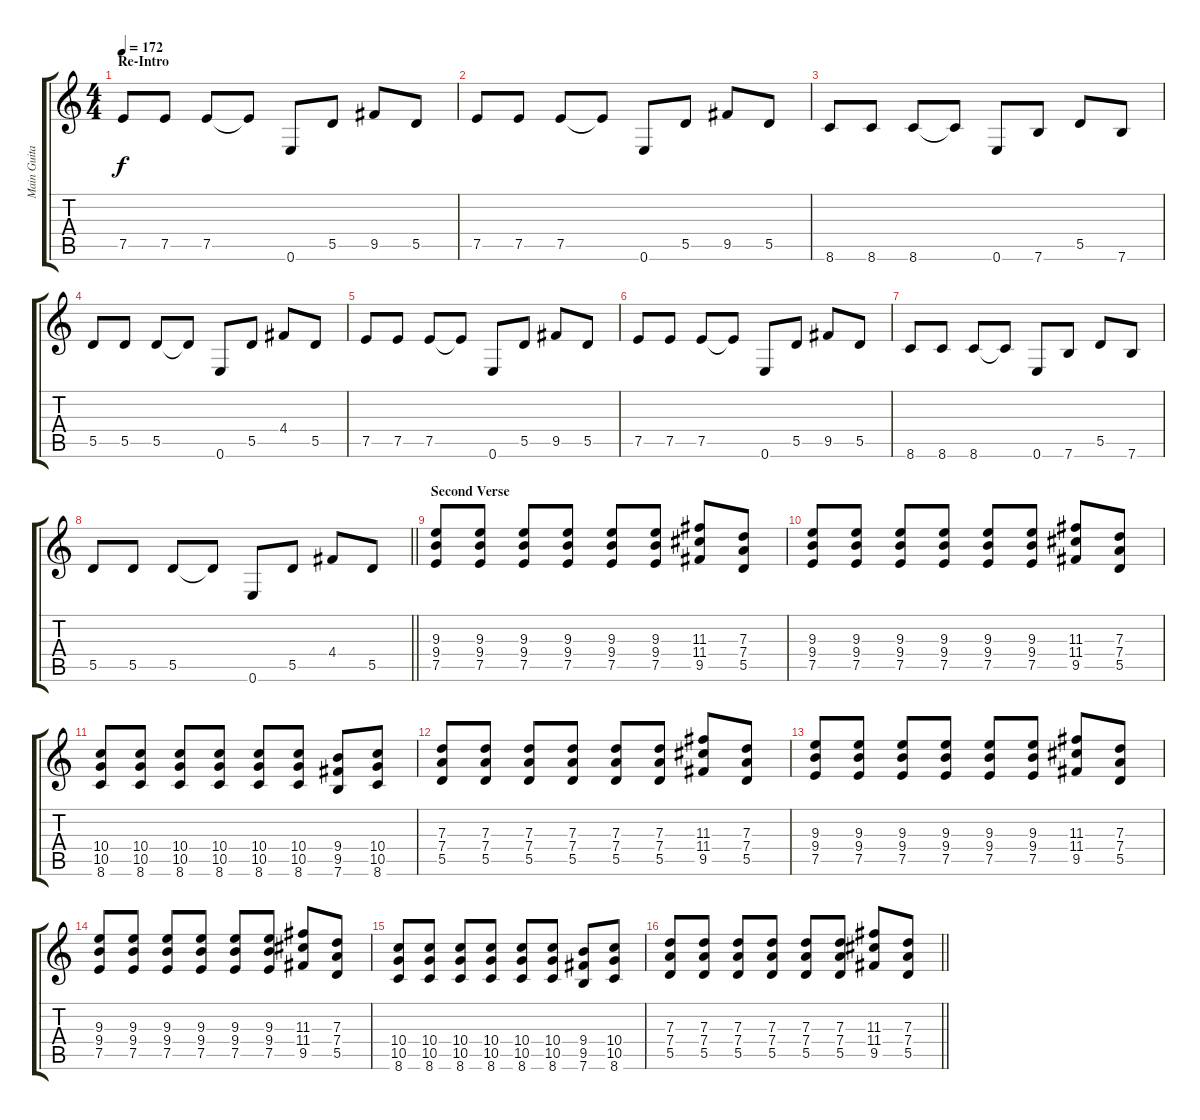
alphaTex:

\track ("Main Guitar" "Main Guita") {instrument overdrivenguitar}
\staff {score tabs}
\tuning (E4 B3 G3 D3 A2 E2) {hide}
\ts (4 4)
\section ("" "Re-Intro")
\tempo 172
\clef g2
\ks c
7.5.8{dy f} 7.5.8 7.5.8 7.5{t}.8 0.6.8 5.5.8 9.5.8 5.5.8 |
7.5.8 7.5.8 7.5.8 7.5{t}.8 0.6.8 5.5.8 9.5.8 5.5.8 |
8.6.8 8.6.8 8.6.8 8.6{t}.8 0.6.8 7.6.8 5.5.8 7.6.8 |
5.5.8 5.5.8 5.5.8 5.5{t}.8 0.6.8 5.5.8 4.4.8 5.5.8 |
7.5.8 7.5.8 7.5.8 7.5{t}.8 0.6.8 5.5.8 9.5.8 5.5.8 |
7.5.8 7.5.8 7.5.8 7.5{t}.8 0.6.8 5.5.8 9.5.8 5.5.8 |
8.6.8 8.6.8 8.6.8 8.6{t}.8 0.6.8 7.6.8 5.5.8 7.6.8 |
\barLineRight lightlight
5.5.8 5.5.8 5.5.8 5.5{t}.8 0.6.8 5.5.8 4.4.8 5.5.8 |
\section ("" "Second Verse")
(9.3 9.4 7.5).8 (9.3 9.4 7.5).8 (9.3 9.4 7.5).8 (9.3 9.4 7.5).8 (9.3 9.4 7.5).8 (9.3 9.4 7.5).8 (11.3 11.4 9.5).8 (7.3 7.4 5.5).8 |
(9.3 9.4 7.5).8 (9.3 9.4 7.5).8 (9.3 9.4 7.5).8 (9.3 9.4 7.5).8 (9.3 9.4 7.5).8 (9.3 9.4 7.5).8 (11.3 11.4 9.5).8 (7.3 7.4 5.5).8 |
(10.4 10.5 8.6).8 (10.4 10.5 8.6).8 (10.4 10.5 8.6).8 (10.4 10.5 8.6).8 (10.4 10.5 8.6).8 (10.4 10.5 8.6).8 (9.4 9.5 7.6).8 (10.4 10.5 8.6).8 |
(7.3 7.4 5.5).8 (7.3 7.4 5.5).8 (7.3 7.4 5.5).8 (7.3 7.4 5.5).8 (7.3 7.4 5.5).8 (7.3 7.4 5.5).8 (11.3 11.4 9.5).8 (7.3 7.4 5.5).8 |
(9.3 9.4 7.5).8 (9.3 9.4 7.5).8 (9.3 9.4 7.5).8 (9.3 9.4 7.5).8 (9.3 9.4 7.5).8 (9.3 9.4 7.5).8 (11.3 11.4 9.5).8 (7.3 7.4 5.5).8 |
(9.3 9.4 7.5).8 (9.3 9.4 7.5).8 (9.3 9.4 7.5).8 (9.3 9.4 7.5).8 (9.3 9.4 7.5).8 (9.3 9.4 7.5).8 (11.3 11.4 9.5).8 (7.3 7.4 5.5).8 |
(10.4 10.5 8.6).8 (10.4 10.5 8.6).8 (10.4 10.5 8.6).8 (10.4 10.5 8.6).8 (10.4 10.5 8.6).8 (10.4 10.5 8.6).8 (9.4 9.5 7.6).8 (10.4 10.5 8.6).8 |
\barLineRight lightlight
(7.3 7.4 5.5).8 (7.3 7.4 5.5).8 (7.3 7.4 5.5).8 (7.3 7.4 5.5).8 (7.3 7.4 5.5).8 (7.3 7.4 5.5).8 (11.3 11.4 9.5).8 (7.3 7.4 5.5).8
